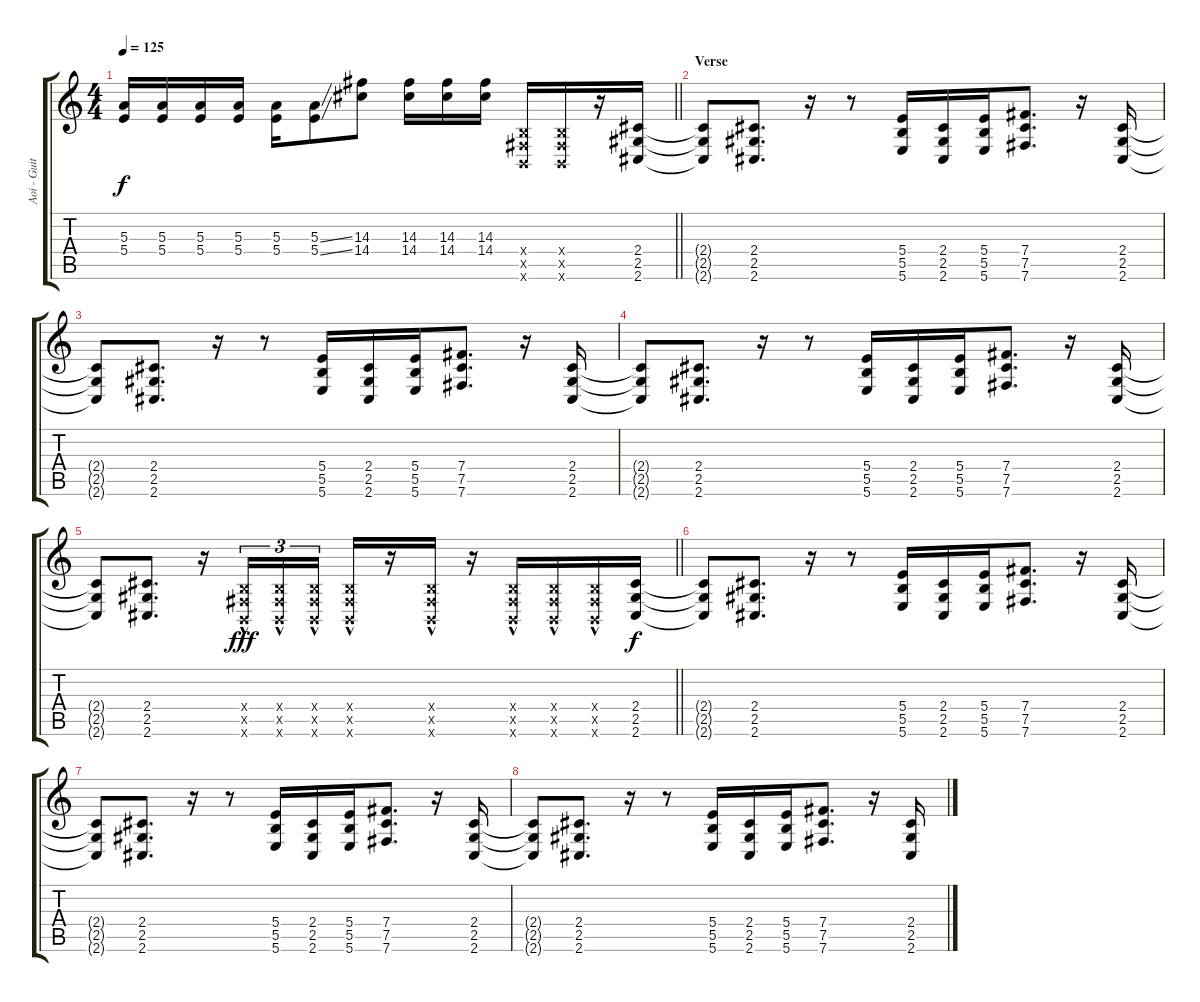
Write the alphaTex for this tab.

\track ("Aoi - Guitar 2" "Aoi - Guit") {instrument overdrivenguitar}
\staff {score tabs}
\tuning (Db4 Ab3 E3 B2 Gb2 B1) {hide}
\ts (4 4)
\tempo 125
\clef g2
\barLineRight lightlight
\ks c
(5.3{t} 5.4{t}).16{dy f} (5.3 5.4).16 (5.3 5.4).16 (5.3 5.4).16 (5.3 5.4).16 (5.3{ss} 5.4{ss}).8 (14.3 14.4).8 (14.3 14.4).16 (14.3 14.4).16 (14.3 14.4).16 (0.4{x} 0.5{x} 0.6{x}).16 (0.4{x} 0.5{x} 0.6{x}).16 r.16 (2.4 2.5 2.6).16 |
\section ("" "Verse")
(2.4{t} 2.5{t} 2.6{t}).8 (2.4 2.5 2.6).8{d} r.16 r.8 (5.4 5.5 5.6).16 (2.4 2.5 2.6).16 (5.4 5.5 5.6).16 (7.4 7.5 7.6).8{d} r.16 (2.4 2.5 2.6).16 |
(2.4{t} 2.5{t} 2.6{t}).8 (2.4 2.5 2.6).8{d} r.16 r.8 (5.4 5.5 5.6).16 (2.4 2.5 2.6).16 (5.4 5.5 5.6).16 (7.4 7.5 7.6).8{d} r.16 (2.4 2.5 2.6).16 |
(2.4{t} 2.5{t} 2.6{t}).8 (2.4 2.5 2.6).8{d} r.16 r.8 (5.4 5.5 5.6).16 (2.4 2.5 2.6).16 (5.4 5.5 5.6).16 (7.4 7.5 7.6).8{d} r.16 (2.4 2.5 2.6).16 |
\barLineRight lightlight
(2.4{t} 2.5{t} 2.6{t}).8 (2.4 2.5 2.6).8{d} r.16 (0.4{hac x} 0.5{hac x} 0.6{hac x}).16{tu (3 2) dy fff} (0.4{hac x} 0.5{hac x} 0.6{hac x}).16{tu (3 2)} (0.4{hac x} 0.5{hac x} 0.6{hac x}).16{tu (3 2)} (0.4{hac x} 0.5{hac x} 0.6{hac x}).16 r.16 (0.4{hac x} 0.5{hac x} 0.6{hac x}).16 r.16 (0.4{hac x} 0.5{hac x} 0.6{hac x}).16 (0.4{hac x} 0.5{hac x} 0.6{hac x}).16 (0.4{hac x} 0.5{hac x} 0.6{hac x}).16 (2.4 2.5 2.6).16{dy f} |
(2.4{t} 2.5{t} 2.6{t}).8 (2.4 2.5 2.6).8{d} r.16 r.8 (5.4 5.5 5.6).16 (2.4 2.5 2.6).16 (5.4 5.5 5.6).16 (7.4 7.5 7.6).8{d} r.16 (2.4 2.5 2.6).16 |
(2.4{t} 2.5{t} 2.6{t}).8 (2.4 2.5 2.6).8{d} r.16 r.8 (5.4 5.5 5.6).16 (2.4 2.5 2.6).16 (5.4 5.5 5.6).16 (7.4 7.5 7.6).8{d} r.16 (2.4 2.5 2.6).16 |
(2.4{t} 2.5{t} 2.6{t}).8 (2.4 2.5 2.6).8{d} r.16 r.8 (5.4 5.5 5.6).16 (2.4 2.5 2.6).16 (5.4 5.5 5.6).16 (7.4 7.5 7.6).8{d} r.16 (2.4 2.5 2.6).16
